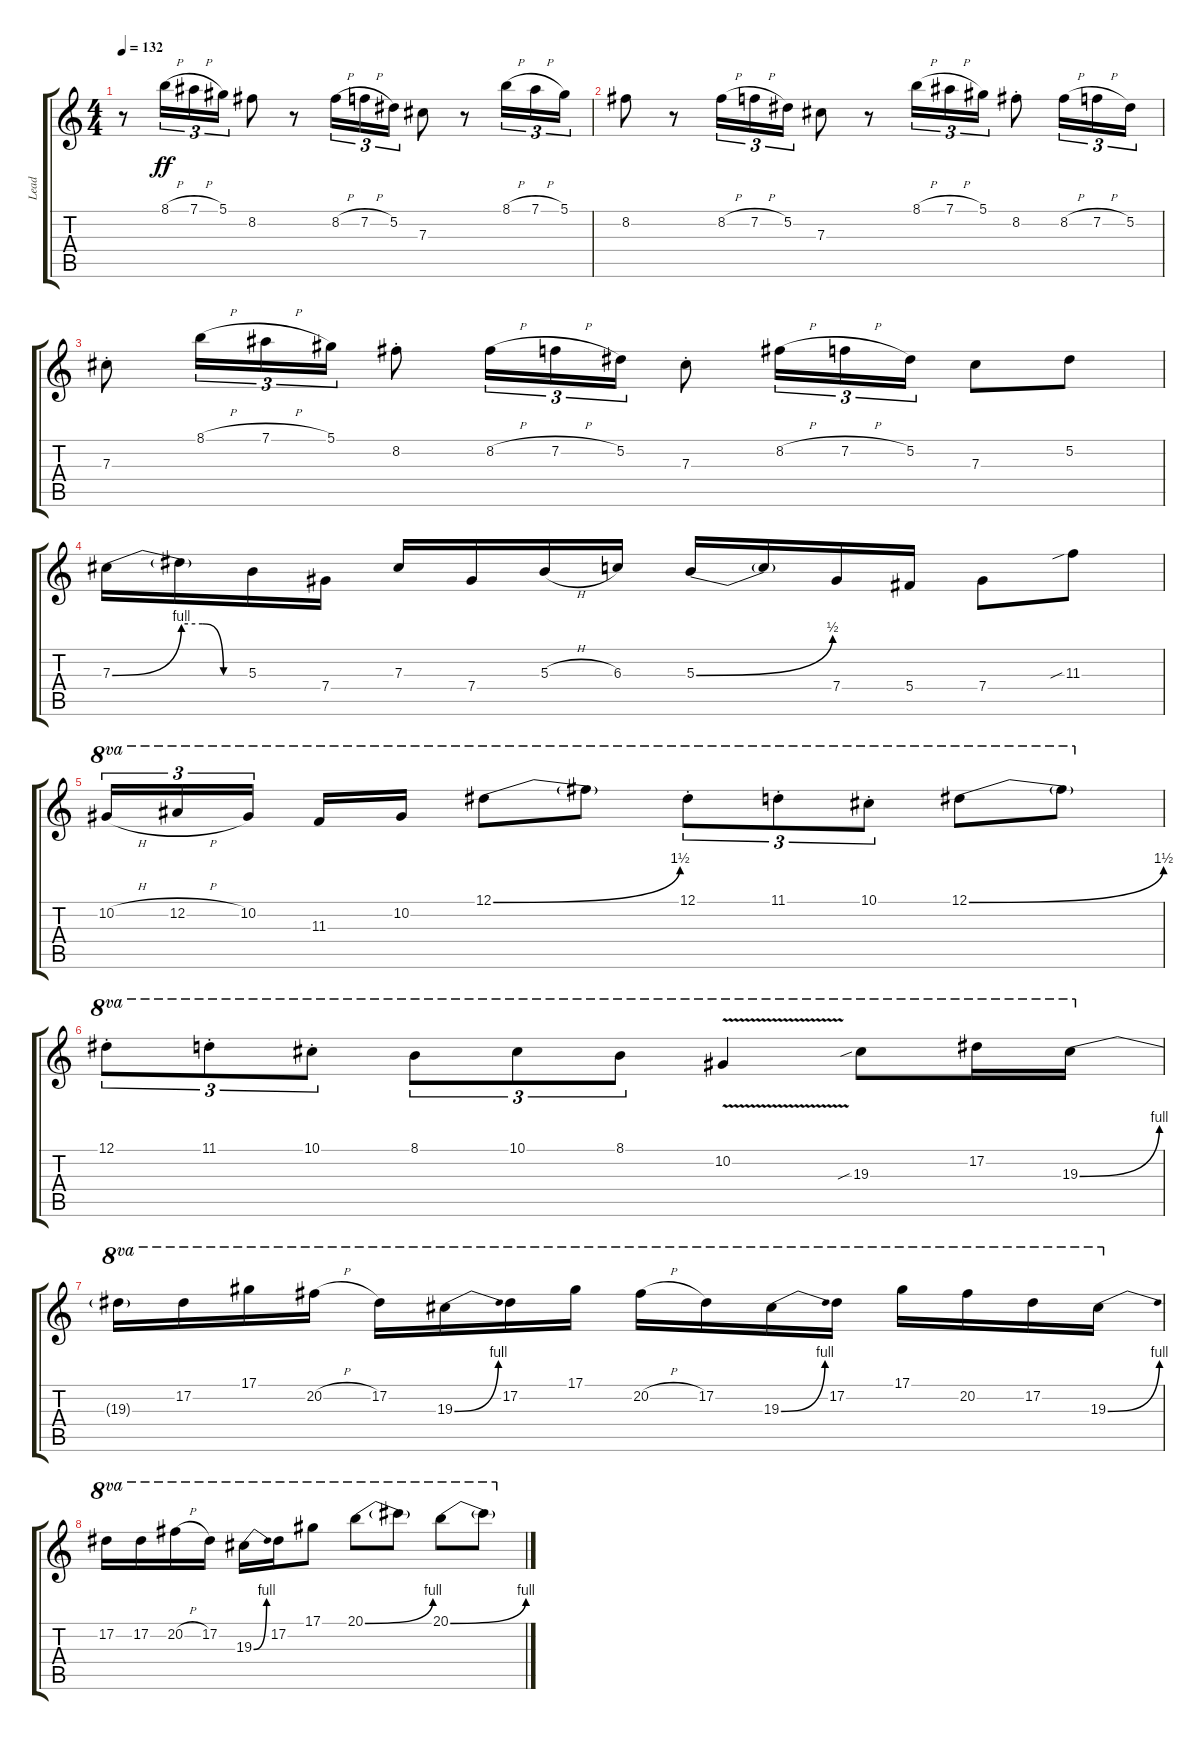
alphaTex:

\track ("Lead" "Lead") {instrument distortionguitar}
\staff {score tabs}
\tuning (Eb4 Bb3 Gb3 Db3 Ab2 Eb2) {hide}
\ts (4 4)
\tempo 132
\clef g2
\ks c
r.8{dy ff} 8.1{h}.16{tu (3 2)} 7.1{h}.16{tu (3 2)} 5.1.16{tu (3 2)} 8.2.8 r.8 8.2{h}.16{tu (3 2)} 7.2{h}.16{tu (3 2)} 5.2.16{tu (3 2)} 7.3.8 r.8 8.1{h}.16{tu (3 2)} 7.1{h}.16{tu (3 2)} 5.1.16{tu (3 2)} |
8.2.8 r.8 8.2{h}.16{tu (3 2)} 7.2{h}.16{tu (3 2)} 5.2.16{tu (3 2)} 7.3.8 r.8 8.1{h}.16{tu (3 2)} 7.1{h}.16{tu (3 2)} 5.1.16{tu (3 2)} 8.2{st}.8 8.2{h}.16{tu (3 2)} 7.2{h}.16{tu (3 2)} 5.2.16{tu (3 2)} |
7.3{st}.8 8.1{h}.16{tu (3 2)} 7.1{h}.16{tu (3 2)} 5.1.16{tu (3 2)} 8.2{st}.8 8.2{h}.16{tu (3 2)} 7.2{h}.16{tu (3 2)} 5.2.16{tu (3 2)} 7.3{st}.8 8.2{h}.16{tu (3 2)} 7.2{h}.16{tu (3 2)} 5.2.16{tu (3 2)} 7.3.8 5.2.8 |
7.3{be (bend 0 0 60 4)}.16 7.3{be (custom 0 4 20 4 40 0 60 0) t}.16 5.3.16 7.4.16 7.3.16 7.4.16 5.3{h}.16 6.3.16 5.3{be (bend 0 0 60 2)}.16 5.3{t}.16 7.4.16 5.4.16 7.4.8 11.3{sib}.8 |
10.2{h}.16{tu (3 2) ot 8va} 12.2{h}.16{tu (3 2) ot 8va} 10.2.16{tu (3 2) ot 8va beam splitsecondary} 11.3.16{ot 8va} 10.2.16{ot 8va} 12.1{be (bend 0 0 60 6)}.8{ot 8va} 12.1{t}.8{ot 8va} 12.1{st}.8{tu (3 2) ot 8va} 11.1{st}.8{tu (3 2) ot 8va} 10.1{st}.8{tu (3 2) ot 8va} 12.1{be (bend 0 0 60 6)}.8{ot 8va} 12.1{t}.8{ot 8va} |
12.1{st}.8{tu (3 2) ot 8va} 11.1{st}.8{tu (3 2) ot 8va} 10.1{st}.8{tu (3 2) ot 8va} 8.1.8{tu (3 2) ot 8va} 10.1.8{tu (3 2) ot 8va} 8.1.8{tu (3 2) ot 8va} 10.2{v}.4{ot 8va} 19.3{sib}.8{ot 8va} 17.2.16{ot 8va} 19.3{be (bend 0 0 60 4)}.16{ot 8va} |
19.3{t}.16{ot 8va} 17.2.16{ot 8va} 17.1.16{ot 8va} 20.2{h}.16{ot 8va} 17.2.16{ot 8va} 19.3{be (bend 0 0 60 4)}.16{ot 8va} 17.2.16{ot 8va} 17.1.16{ot 8va} 20.2{h}.16{ot 8va} 17.2.16{ot 8va} 19.3{be (bend 0 0 60 4)}.16{ot 8va} 17.2.16{ot 8va} 17.1.16{ot 8va} 20.2.16{ot 8va} 17.2.16{ot 8va} 19.3{be (bend 0 0 60 4)}.16{ot 8va} |
17.2.16{ot 8va} 17.2.16{ot 8va} 20.2{h}.16{ot 8va} 17.2.16{ot 8va} 19.3{be (bend 0 0 60 4)}.16{ot 8va} 17.2.16{ot 8va} 17.1.8{ot 8va} 20.1{be (bend 0 0 60 4)}.8{ot 8va} 20.1{t}.8{ot 8va} 20.1{be (bend 0 0 60 4)}.8{ot 8va} 20.1{t}.8{ot 8va}
